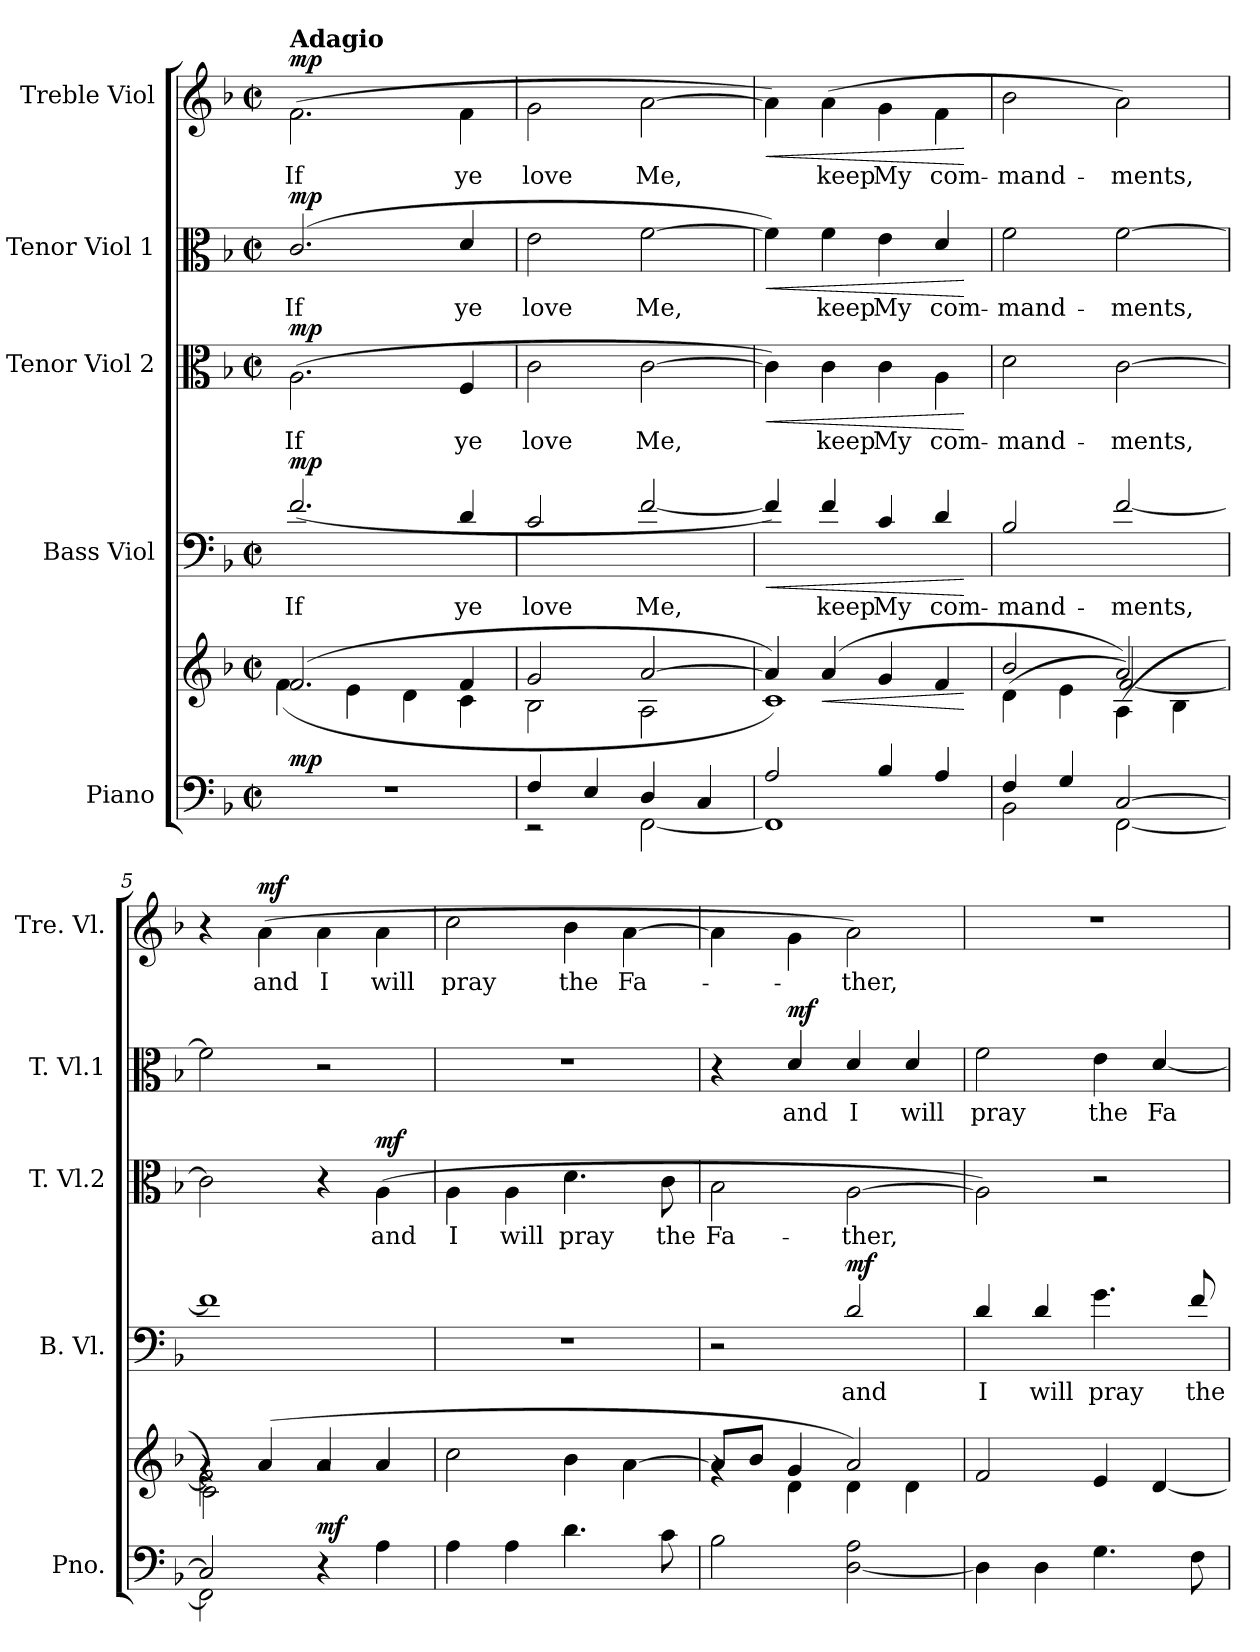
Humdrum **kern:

**kern	**kern	**dynam	**kern	**text	**dynam	**kern	**text	**dynam	**kern	**text	**dynam	**kern	**text	**dynam
*part5	*part5	*part5	*part4	*part4	*part4	*part3	*part3	*part3	*part2	*part2	*part2	*part1	*part1	*part1
*staff6	*staff5	*staff5/6	*staff4	*staff4	*staff4	*staff3	*staff3	*staff3	*staff2	*staff2	*staff2	*staff1	*staff1	*staff1
*I"Piano	*	*	*I"Bass Viol	*	*	*I"Tenor Viol 2	*	*	*I"Tenor Viol 1	*	*	*I"Treble Viol	*	*
*I'Pno.	*	*	*I'B. Vl.	*	*	*I'T. Vl.2	*	*	*I'T. Vl.1	*	*	*I'Tre. Vl.	*	*
*clefF4	*clefG2	*	*clefF4	*	*	*clefC3	*	*	*clefC3	*	*	*clefG2	*	*
*	*	*	*ITrd7c12	*	*	*	*	*	*	*	*	*	*	*
*k[b-]	*k[b-]	*	*k[b-]	*	*	*k[b-]	*	*	*k[b-]	*	*	*k[b-]	*	*
*M2/2	*M2/2	*	*M2/2	*	*	*M2/2	*	*	*M2/2	*	*	*M2/2	*	*
*met(c|)	*met(c|)	*	*met(c|)	*	*	*met(c|)	*	*	*met(c|)	*	*	*met(c|)	*	*
*MM78	*MM78	*	*MM78	*	*	*MM78	*	*	*MM78	*	*	*MM78	*	*
=1	=1	=1	=1	=1	=1	=1	=1	=1	=1	=1	=1	=1	=1	=1
*	*^	*	*	*	*	*	*	*	*	*	*	*	*	*
!	!	!	!	!	!	!	!	!	!	!	!	!	!LO:TX:a:B:t=Adagio	!	!
!	!	!	!LO:DY:a=2	!	!LO:LY:b	!LO:DY:a	!	!LO:LY:b	!LO:DY:a	!	!LO:LY:b	!LO:DY:a	!	!LO:LY:b	!LO:DY:a
1r	(>2.f/	(<4f\	mp	(>2.F/	If	mp	(>2.A\	If	mp	(>2.c/	If	mp	(>2.f\	If	mp
.	.	4e\	.	.	.	.	.	.	.	.	.	.	.	.	.
.	.	4d\	.	.	.	.	.	.	.	.	.	.	.	.	.
!	!	!	!	!	!LO:LY:b	!	!	!LO:LY:b	!	!	!LO:LY:b	!	!	!LO:LY:b	!
.	4f/	4c\	.	4D/	ye	.	4F/	ye	.	4d/	ye	.	4f\	ye	.
=2	=2	=2	=2	=2	=2	=2	=2	=2	=2	=2	=2	=2	=2	=2	=2
*^	*	*	*	*	*	*	*	*	*	*	*	*	*	*	*
!	!	!	!	!	!	!LO:LY:b	!	!	!LO:LY:b	!	!	!LO:LY:b	!	!	!LO:LY:b	!
4F/	2r	2g/	2B-\	.	2C/	love	.	2c\	love	.	2e\	love	.	2g\	love	.
4E/	.	.	.	.	.	.	.	.	.	.	.	.	.	.	.	.
!	!	!	!	!	!	!LO:LY:b	!	!	!LO:LY:b	!	!	!LO:LY:b	!	!	!LO:LY:b	!
4D/	[2FF\	[2a/	2A\	.	[2F/	Me,	.	[2c\	Me,	.	[2f\	Me,	.	[2a\	Me,	.
4C/	.	.	.	.	.	.	.	.	.	.	.	.	.	.	.	.
=3	=3	=3	=3	=3	=3	=3	=3	=3	=3	=3	=3	=3	=3	=3	=3	=3
!	!	!	!	!	!	!	!LO:HP:b	!	!	!LO:HP:b	!	!	!LO:HP:b	!	!	!LO:HP:b
2A/	1FF]	4a/])	1c)	.	4F/])	.	<	4c\])	.	<	4f\])	.	<	4a\])	.	<
!	!	!	!	!LO:HP:b	!	!LO:LY:b	!	!	!LO:LY:b	!	!	!LO:LY:b	!	!	!LO:LY:b	!
.	.	(>4a/	.	<	4F/	keep	.	4c\	keep	.	4f\	keep	.	(>4a\	keep	.
!	!	!	!	!	!	!LO:LY:b	!	!	!LO:LY:b	!	!	!LO:LY:b	!	!	!LO:LY:b	!
4B-/	.	4g/	.	.	4C/	My	.	4c\	My	.	4e\	My	.	4g\	My	.
!	!	!	!	!	!	!LO:LY:b	!	!	!LO:LY:b	!	!	!LO:LY:b	!	!	!LO:LY:b	!
4A/	.	4f/	.	.	4D/	com-	.	4A\	com-	.	4d/	com-	.	4f\	com-	.
*v	*v	*	*	*	*	*	*	*	*	*	*	*	*	*	*	*
*	*v	*v	*	*	*	*	*	*	*	*	*	*	*	*	*
.	.	[	.	.	[	.	.	[	.	.	[	.	.	[
=4	=4	=4	=4	=4	=4	=4	=4	=4	=4	=4	=4	=4	=4	=4
*^	*^	*	*	*	*	*	*	*	*	*	*	*	*	*
*	*	*	*^	*	*	*	*	*	*	*	*	*	*	*	*	*
!	!	!	!	!	!	!	!LO:LY:b	!	!	!LO:LY:b	!	!	!LO:LY:b	!	!	!LO:LY:b	!
4F/	2BB-\	2b-/	(<4d\	2ryy	.	2BB-/	-mand-	.	2d\	-mand-	.	2f\	-mand-	.	2b-\	-mand-	.
4G/	.	.	4e\	.	.	.	.	.	.	.	.	.	.	.	.	.	.
!	!	!	!	!	!	!	!LO:LY:b	!	!	!LO:LY:b	!	!	!LO:LY:b	!	!	!LO:LY:b	!
[2C/	[2FF\	2a/)	[2f/)	(<4A\	.	[2F/	-ments,	.	[2c\	-ments,	.	[2f\	-ments,	.	2a\)	-ments,	.
.	.	.	.	4B-\	.	.	.	.	.	.	.	.	.	.	.	.	.
=5	=5	=5	=5	=5	=5	=5	=5	=5	=5	=5	=5	=5	=5	=5	=5	=5	=5
2C/]	2FF\]	4rg	2f\]	2c\)	.	1F]	.	.	2c\]	.	.	2f\]	.	.	4r	.	.
!	!	!	!	!	!	!	!	!	!	!	!	!	!	!	!	!LO:LY:b	!LO:DY:a
.	.	(>4a/	.	.	.	.	.	.	.	.	.	.	.	.	(>4a\	and	mf
!	!	!	!	!	!LO:DY:a=2	!	!	!	!	!	!	!	!	!	!	!LO:LY:b	!
4r	2ryy	4a/	2rg	2ryy	mf	.	.	.	4r	.	.	2r	.	.	4a\	I	.
!	!	!	!	!	!	!	!	!	!	!LO:LY:b	!LO:DY:a	!	!	!	!	!LO:LY:b	!
4A\	.	4a/	.	.	.	.	.	.	(>4A\	and	mf	.	.	.	4a\	will	.
*v	*v	*	*	*	*	*	*	*	*	*	*	*	*	*	*	*	*
*	*v	*v	*v	*	*	*	*	*	*	*	*	*	*	*	*	*
=6	=6	=6	=6	=6	=6	=6	=6	=6	=6	=6	=6	=6	=6	=6
!	!	!	!	!	!	!	!LO:LY:b	!	!	!	!	!	!LO:LY:b	!
4A\	2cc\	.	1r	.	.	4A\	I	.	1r	.	.	2cc\	pray	.
!	!	!	!	!	!	!	!LO:LY:b	!	!	!	!	!	!	!
4A\	.	.	.	.	.	4A\	will	.	.	.	.	.	.	.
!	!	!	!	!	!	!	!LO:LY:b	!	!	!	!	!	!LO:LY:b	!
4.d\	4b-\	.	.	.	.	4.d\	pray	.	.	.	.	4b-\	the	.
!	!	!	!	!	!	!	!	!	!	!	!	!	!LO:LY:b	!
.	[4a\	.	.	.	.	.	.	.	.	.	.	[4a\	Fa-	.
!	!	!	!	!	!	!	!LO:LY:b	!	!	!	!	!	!	!
8c\	.	.	.	.	.	8c\	the	.	.	.	.	.	.	.
=7	=7	=7	=7	=7	=7	=7	=7	=7	=7	=7	=7	=7	=7	=7
*	*^	*	*	*	*	*	*	*	*	*	*	*	*	*
!	!	!	!	!	!	!	!	!LO:LY:b	!	!	!	!	!	!	!
2B-\	8a/L]	4rg	.	2r	.	.	2B-\	Fa-	.	4r	.	.	4a\]	.	.
.	8b-/J	.	.	.	.	.	.	.	.	.	.	.	.	.	.
!	!	!	!	!	!	!	!	!	!	!	!LO:LY:b	!LO:DY:a	!	!	!
.	4g/	4d\	.	.	.	.	.	.	.	4d/	and	mf	4g\	.	.
!	!	!	!	!	!LO:LY:b	!LO:DY:a	!	!LO:LY:b	!	!	!LO:LY:b	!	!	!LO:LY:b	!
[2D\ 2A\	2a/)	4d\	.	2D/	and	mf	[2A\	-ther,	.	4d/	I	.	2a\)	-ther,	.
!	!	!	!	!	!	!	!	!	!	!	!LO:LY:b	!	!	!	!
.	.	4d\	.	.	.	.	.	.	.	4d/	will	.	.	.	.
!!LO:PB:g=z
=8	=8	=8	=8	=8	=8	=8	=8	=8	=8	=8	=8	=8	=8	=8	=8
!	!	!	!	!	!LO:LY:b	!	!	!	!	!	!LO:LY:b	!	!	!	!
*	*v	*v	*	*	*	*	*	*	*	*	*	*	*	*	*
4D\]	2f/	.	4D/	I	.	2A\])	.	.	2f\	pray	.	1r	.	.
!	!	!	!	!LO:LY:b	!	!	!	!	!	!	!	!	!	!
4D\	.	.	4D/	will	.	.	.	.	.	.	.	.	.	.
!	!	!	!	!LO:LY:b	!	!	!	!	!	!LO:LY:b	!	!	!	!
4.G\	4e/	.	4.G\	pray	.	2r	.	.	4e\	the	.	.	.	.
!	!	!	!	!	!	!	!	!	!	!LO:LY:b	!	!	!	!
.	[4d/	.	.	.	.	.	.	.	[4d/	Fa-	.	.	.	.
!	!	!	!	!LO:LY:b	!	!	!	!	!	!	!	!	!	!
8F\	.	.	8F/	the	.	.	.	.	.	.	.	.	.	.
=	=	=	=	=	=	=	=	=	=	=	=	=	=	=
*-	*-	*-	*-	*-	*-	*-	*-	*-	*-	*-	*-	*-	*-	*-
